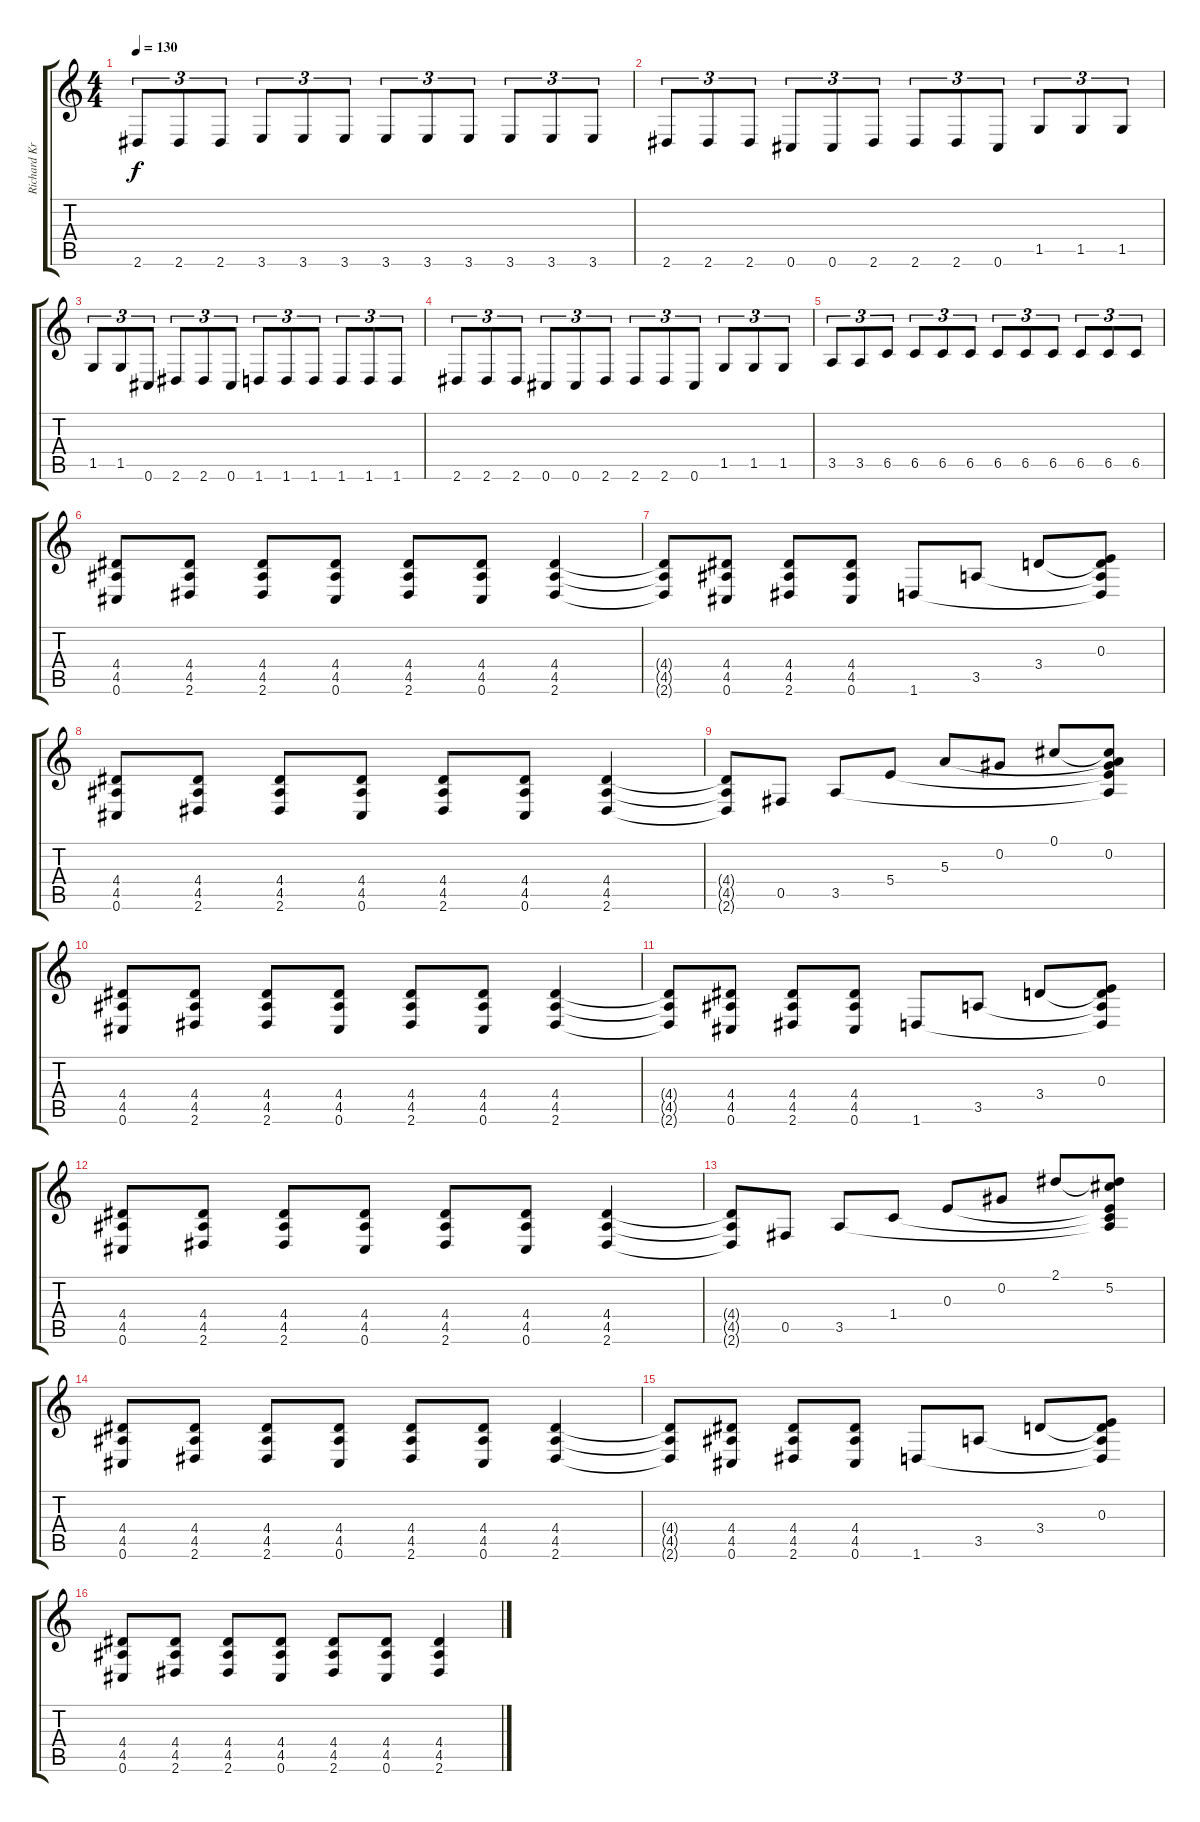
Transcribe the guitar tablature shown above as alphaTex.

\track ("Richard Kronheim" "Richard Kr") {instrument distortionguitar}
\staff {score tabs}
\tuning (Db4 Ab3 E3 B2 Gb2 Db2) {hide}
\ts (4 4)
\tempo 130
\clef g2
\ks c
2.6.8{tu (3 2) dy f} 2.6.8{tu (3 2)} 2.6.8{tu (3 2)} 3.6.8{tu (3 2)} 3.6.8{tu (3 2)} 3.6.8{tu (3 2)} 3.6.8{tu (3 2)} 3.6.8{tu (3 2)} 3.6.8{tu (3 2)} 3.6.8{tu (3 2)} 3.6.8{tu (3 2)} 3.6.8{tu (3 2)} |
2.6.8{tu (3 2)} 2.6.8{tu (3 2)} 2.6.8{tu (3 2)} 0.6.8{tu (3 2)} 0.6.8{tu (3 2)} 2.6.8{tu (3 2)} 2.6.8{tu (3 2)} 2.6.8{tu (3 2)} 0.6.8{tu (3 2)} 1.5.8{tu (3 2)} 1.5.8{tu (3 2)} 1.5.8{tu (3 2)} |
1.5.8{tu (3 2)} 1.5.8{tu (3 2)} 0.6.8{tu (3 2)} 2.6.8{tu (3 2)} 2.6.8{tu (3 2)} 0.6.8{tu (3 2)} 1.6.8{tu (3 2)} 1.6.8{tu (3 2)} 1.6.8{tu (3 2)} 1.6.8{tu (3 2)} 1.6.8{tu (3 2)} 1.6.8{tu (3 2)} |
2.6.8{tu (3 2)} 2.6.8{tu (3 2)} 2.6.8{tu (3 2)} 0.6.8{tu (3 2)} 0.6.8{tu (3 2)} 2.6.8{tu (3 2)} 2.6.8{tu (3 2)} 2.6.8{tu (3 2)} 0.6.8{tu (3 2)} 1.5.8{tu (3 2)} 1.5.8{tu (3 2)} 1.5.8{tu (3 2)} |
3.5.8{tu (3 2)} 3.5.8{tu (3 2)} 6.5.8{tu (3 2)} 6.5.8{tu (3 2)} 6.5.8{tu (3 2)} 6.5.8{tu (3 2)} 6.5.8{tu (3 2)} 6.5.8{tu (3 2)} 6.5.8{tu (3 2)} 6.5.8{tu (3 2)} 6.5.8{tu (3 2)} 6.5.8{tu (3 2)} |
(4.4 4.5 0.6).8 (4.4 4.5 2.6).8 (4.4 4.5 2.6).8 (4.4 4.5 0.6).8 (4.4 4.5 2.6).8 (4.4 4.5 0.6).8 (4.4 4.5 2.6).4 |
(4.4{t} 4.5{t} 2.6{t}).8 (4.4 4.5 0.6).8 (4.4 4.5 2.6).8 (4.4 4.5 0.6).8 1.6.8 3.5.8 3.4.8 (0.3 3.4{t} 3.5{t} 1.6{t}).8 |
(4.4 4.5 0.6).8 (4.4 4.5 2.6).8 (4.4 4.5 2.6).8 (4.4 4.5 0.6).8 (4.4 4.5 2.6).8 (4.4 4.5 0.6).8 (4.4 4.5 2.6).4 |
(4.4{t} 4.5{t} 2.6{t}).8 0.5.8 3.5.8 5.4.8 5.3.8 0.2.8 0.1.8 (0.1{t} 0.2 5.3{t} 5.4{t} 3.5{t}).8 |
(4.4 4.5 0.6).8 (4.4 4.5 2.6).8 (4.4 4.5 2.6).8 (4.4 4.5 0.6).8 (4.4 4.5 2.6).8 (4.4 4.5 0.6).8 (4.4 4.5 2.6).4 |
(4.4{t} 4.5{t} 2.6{t}).8 (4.4 4.5 0.6).8 (4.4 4.5 2.6).8 (4.4 4.5 0.6).8 1.6.8 3.5.8 3.4.8 (0.3 3.4{t} 3.5{t} 1.6{t}).8 |
(4.4 4.5 0.6).8 (4.4 4.5 2.6).8 (4.4 4.5 2.6).8 (4.4 4.5 0.6).8 (4.4 4.5 2.6).8 (4.4 4.5 0.6).8 (4.4 4.5 2.6).4 |
(4.4{t} 4.5{t} 2.6{t}).8 0.5.8 3.5.8 1.4.8 0.3.8 0.2.8 2.1.8 (2.1{t} 5.2 0.3{t} 1.4{t} 3.5{t}).8 |
(4.4 4.5 0.6).8 (4.4 4.5 2.6).8 (4.4 4.5 2.6).8 (4.4 4.5 0.6).8 (4.4 4.5 2.6).8 (4.4 4.5 0.6).8 (4.4 4.5 2.6).4 |
(4.4{t} 4.5{t} 2.6{t}).8 (4.4 4.5 0.6).8 (4.4 4.5 2.6).8 (4.4 4.5 0.6).8 1.6.8 3.5.8 3.4.8 (0.3 3.4{t} 3.5{t} 1.6{t}).8 |
(4.4 4.5 0.6).8 (4.4 4.5 2.6).8 (4.4 4.5 2.6).8 (4.4 4.5 0.6).8 (4.4 4.5 2.6).8 (4.4 4.5 0.6).8 (4.4 4.5 2.6).4
